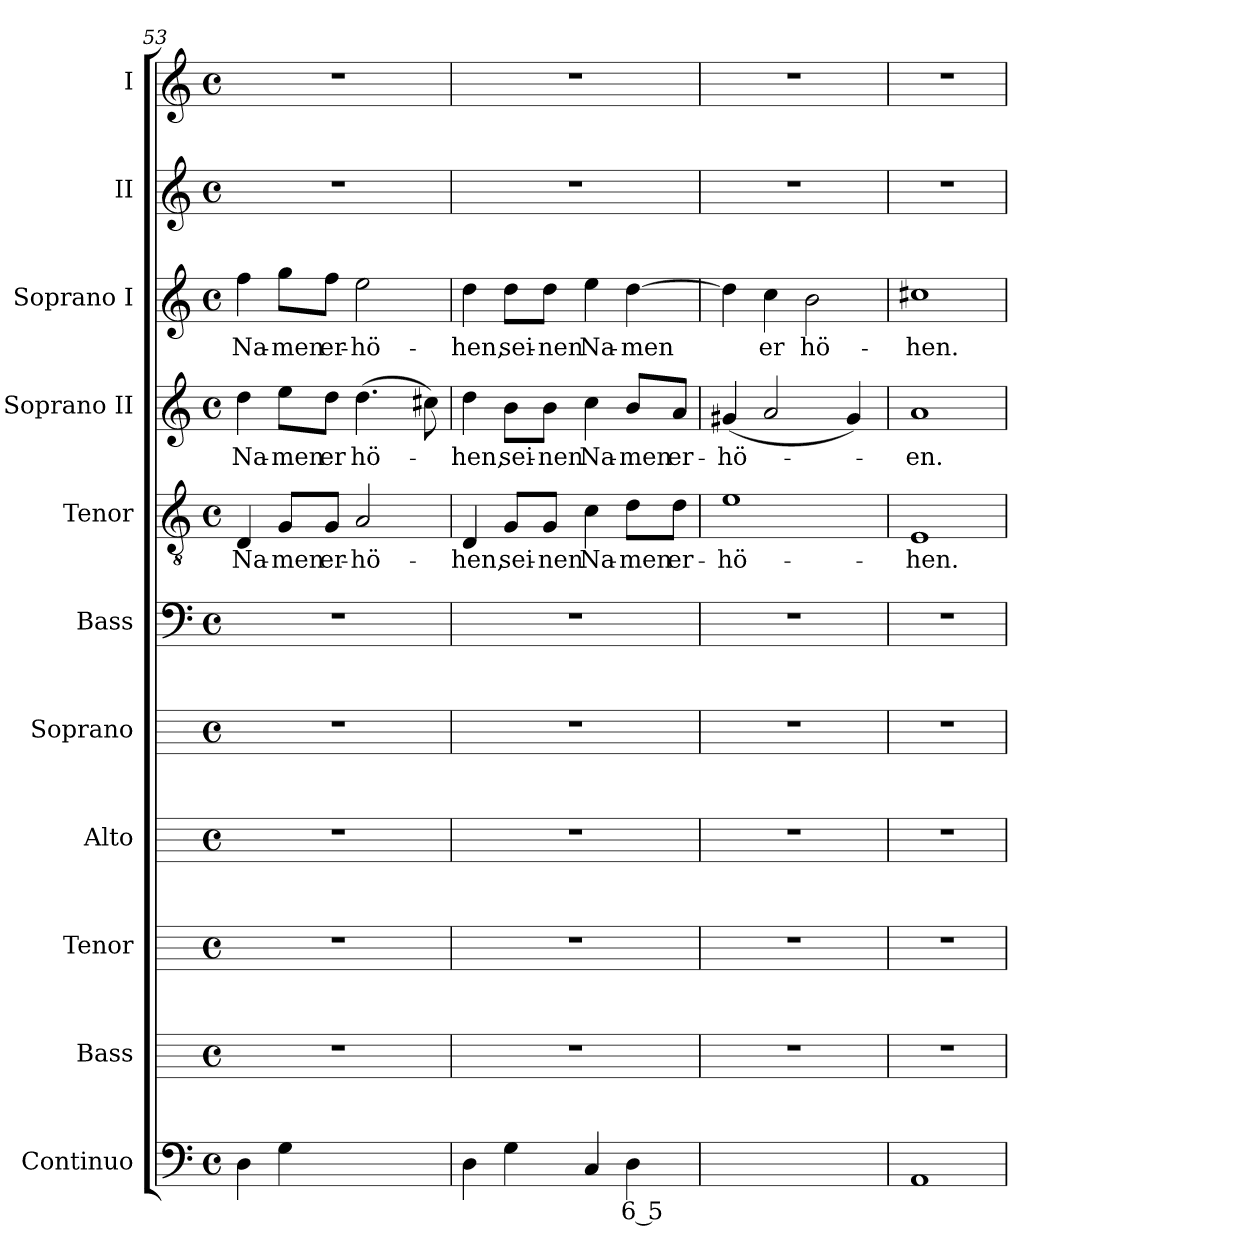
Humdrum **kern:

**kern	**text	**text	**kern	**kern	**kern	**kern	**kern	**kern	**text	**kern	**text	**kern	**text	**kern	**kern
*part11	*part11	*part11	*part10	*part9	*part8	*part7	*part6	*part5	*part5	*part4	*part4	*part3	*part3	*part2	*part1
*staff11	*staff11	*staff11	*staff10	*staff9	*staff8	*staff7	*staff6	*staff5	*staff5	*staff4	*staff4	*staff3	*staff3	*staff2	*staff1
*I"Continuo	*	*	*I"Bass	*I"Tenor	*I"Alto	*I"Soprano	*I"Bass	*I"Tenor	*	*I"Soprano II	*	*I"Soprano I	*	*I"II	*I"I
*	*	*	*I'B	*I'T	*I'A	*I'S	*I'B	*I'T	*	*I'S II	*	*I'S I	*	*I'II	*I'I
!!LO:LB:g=z
*clefF4	*	*	*	*	*	*	*clefF4	*clefGv2	*	*clefG2	*	*clefG2	*	*clefG2	*clefG2
*	*	*	*ITrd4c7	*ITrd4c7	*ITrd4c7	*ITrd4c7	*	*	*	*	*	*	*	*	*
*k[]	*	*	*	*	*	*	*k[]	*k[]	*	*k[]	*	*k[]	*	*k[]	*k[]
*C:	*	*	*	*	*	*	*C:	*C:	*	*C:	*	*C:	*	*C:	*C:
*M4/4	*	*	*M4/4	*M4/4	*M4/4	*M4/4	*M4/4	*M4/4	*	*M4/4	*	*M4/4	*	*M4/4	*M4/4
*met(c)	*	*	*met(c)	*met(c)	*met(c)	*met(c)	*met(c)	*met(c)	*	*met(c)	*	*met(c)	*	*met(c)	*met(c)
=53	=53	=53	=53	=53	=53	=53	=53	=53	=53	=53	=53	=53	=53	=53	=53
!	!	!	!	!	!	!	!	!	!LO:LY:b	!	!LO:LY:b	!	!LO:LY:b	!	!
4D	.	.	1r	1r	1r	1r	1r	4D	Na-	4dd	Na-	4ff	Na-	1r	1r
!	!	!	!	!	!	!	!	!	!LO:LY:b	!	!LO:LY:b	!	!LO:LY:b	!	!
4G	.	.	.	.	.	.	.	8G/L	-men	8ee\L	-men	8gg\L	-men	.	.
!	!	!	!	!	!	!	!	!	!LO:LY:b	!	!LO:LY:b	!	!LO:LY:b	!	!
.	.	.	.	.	.	.	.	8G/J	er-	8dd\J	er	8ff\J	er-	.	.
!	!LO:LY:b	!	!	!	!	!	!	!	!LO:LY:b	!	!LO:LY:b	!	!LO:LY:b	!	!
[4Ayy	4	.	.	.	.	.	.	2A	-hö-	(>4.dd	hö-	2ee	-hö-	.	.
4Ayy]	.	.	.	.	.	.	.	.	.	.	.	.	.	.	.
.	.	.	.	.	.	.	.	.	.	8cc#X)	.	.	.	.	.
=54	=54	=54	=54	=54	=54	=54	=54	=54	=54	=54	=54	=54	=54	=54	=54
!	!	!	!	!	!	!	!	!	!LO:LY:b	!	!LO:LY:b	!	!LO:LY:b	!	!
4D	.	.	1r	1r	1r	1r	1r	4D	-hen,	4dd	hen,	4dd	-hen,	1r	1r
!	!	!	!	!	!	!	!	!	!LO:LY:b	!	!LO:LY:b	!	!LO:LY:b	!	!
4G	.	.	.	.	.	.	.	8G/L	sei-	8b\L	sei-	8dd\L	sei-	.	.
!	!	!	!	!	!	!	!	!	!LO:LY:b	!	!LO:LY:b	!	!LO:LY:b	!	!
.	.	.	.	.	.	.	.	8G/J	-nen	8b\J	-nen	8dd\J	-nen	.	.
!	!	!	!	!	!	!	!	!	!LO:LY:b	!	!LO:LY:b	!	!LO:LY:b	!	!
4C	.	.	.	.	.	.	.	4c	Na-	4cc	Na-	4ee	Na-	.	.
!	!LO:LY:b	!	!	!	!	!	!	!	!LO:LY:b	!	!LO:LY:b	!	!LO:LY:b	!	!
4D	6 5	.	.	.	.	.	.	8d\L	-men	8b/L	-men	[4dd	-men	.	.
!	!	!	!	!	!	!	!	!	!LO:LY:b	!	!LO:LY:b	!	!	!	!
.	.	.	.	.	.	.	.	8d\J	er-	8a/J	er-	.	.	.	.
=55	=55	=55	=55	=55	=55	=55	=55	=55	=55	=55	=55	=55	=55	=55	=55
!	!LO:LY:b	!	!	!	!	!	!	!	!LO:LY:b	!	!LO:LY:b	!	!	!	!
[4Eyy	7	.	1r	1r	1r	1r	1r	1e	-hö-	(<4g#X	-hö-	4dd]	.	1r	1r
!	!LO:LY:b	!LO:LY:b	!	!	!	!	!	!	!	!	!	!	!LO:LY:b	!	!
4Eyy_	6	4	.	.	.	.	.	.	.	2a	.	4cc	er	.	.
!	!LO:LY:b	!	!	!	!	!	!	!	!	!	!	!	!LO:LY:b	!	!
4Eyy_	4	.	.	.	.	.	.	.	.	.	.	2b	hö-	.	.
4Eyy]	.	.	.	.	.	.	.	.	.	4g#)	.	.	.	.	.
=56	=56	=56	=56	=56	=56	=56	=56	=56	=56	=56	=56	=56	=56	=56	=56
!	!	!	!	!	!	!	!	!	!LO:LY:b	!	!LO:LY:b	!	!LO:LY:b	!	!
1AA	.	.	1r	1r	1r	1r	1r	1E	-hen.	1a	en.	1cc#X	-hen.	1r	1r
=	=	=	=	=	=	=	=	=	=	=	=	=	=	=	=
*-	*-	*-	*-	*-	*-	*-	*-	*-	*-	*-	*-	*-	*-	*-	*-
